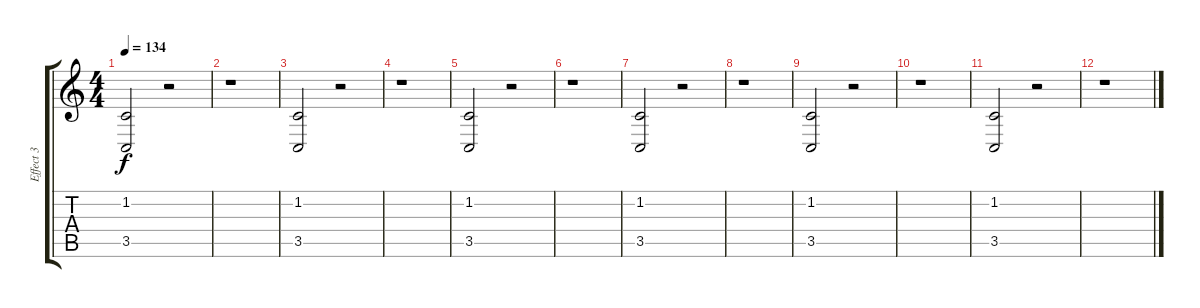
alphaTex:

\track ("Effect 3" "Effect 3") {instrument reversecymbal}
\staff {score tabs}
\tuning (E4 B3 G3 D3 A2 E2) {hide}
\ts (4 4)
\tempo 134
\clef g2
\ks c
(1.2 3.5).2{dy f} r.2 |
r.1 |
(1.2 3.5).2 r.2 |
r.1 |
(1.2 3.5).2 r.2 |
r.1 |
(1.2 3.5).2 r.2 |
r.1 |
(1.2 3.5).2 r.2 |
r.1 |
(1.2 3.5).2 r.2 |
r.1
